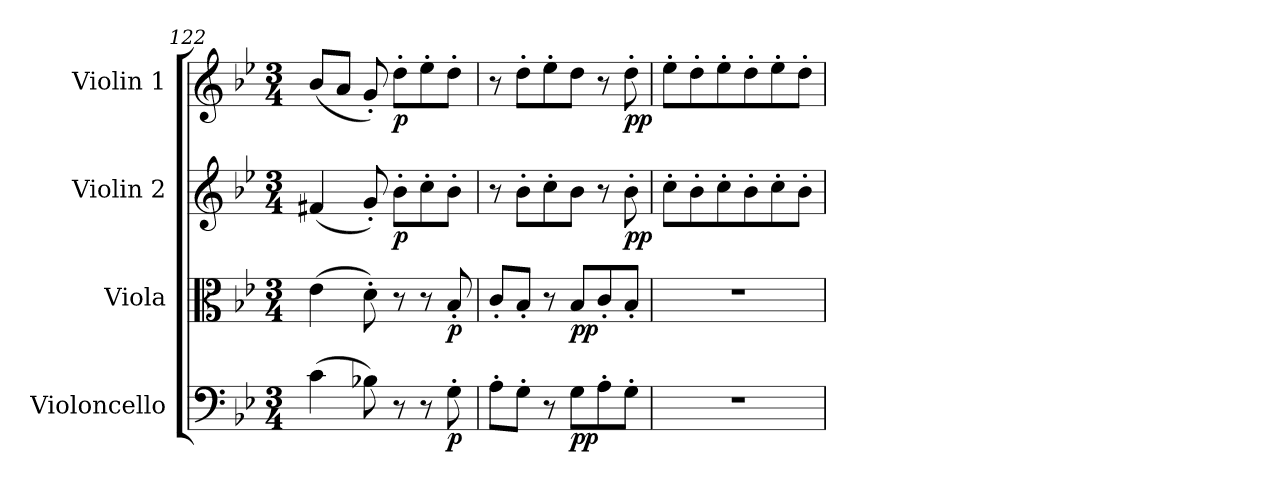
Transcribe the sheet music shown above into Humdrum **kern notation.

**kern	**dynam	**kern	**dynam	**kern	**dynam	**kern	**dynam
*part4	*part4	*part3	*part3	*part2	*part2	*part1	*part1
*staff4	*staff4	*staff3	*staff3	*staff2	*staff2	*staff1	*staff1
*I"Violoncello	*	*I"Viola	*	*I"Violin 2	*	*I"Violin 1	*
*I'Vc	*	*I'Vla	*	*I'Vln	*	*I'Vln	*
*clefF4	*	*clefC3	*	*clefG2	*	*clefG2	*
*k[b-e-]	*	*k[b-e-]	*	*k[b-e-]	*	*k[b-e-]	*
*M3/4	*	*M3/4	*	*M3/4	*	*M3/4	*
=122	=122	=122	=122	=122	=122	=122	=122
(>4c\	.	(>4e-\	.	(<4f#X/	.	(<8b-/L	.
.	.	.	.	.	.	8a/J	.
8B-X\)	.	8d'\)	.	8g'/)	.	8g'/)	.
!	!	!	!	!	!LO:DY:b	!	!LO:DY:b
8r	.	8r	.	8b-'\L	p	8dd'\L	p
8r	.	8r	.	8cc'\	.	8ee-'\	.
!	!LO:DY:b	!	!LO:DY:b	!	!	!	!
8G'\	p	8B-'/	p	8b-'\J	.	8dd'\J	.
=123	=123	=123	=123	=123	=123	=123	=123
8A'\L	.	8c'/L	.	8r	.	8r	.
8G'\J	.	8B-'/J	.	8b-'\L	.	8dd'\L	.
8r	.	8r	.	8cc'\	.	8ee-'\	.
!	!LO:DY:b	!	!LO:DY:b	!	!	!	!
8G\L	pp	8B-/L	pp	8b-\J	.	8dd\J	.
8A'\	.	8c'/	.	8r	.	8r	.
!	!	!	!	!	!LO:DY:b	!	!LO:DY:b
8G'\J	.	8B-'/J	.	8b-'\	pp	8dd'\	pp
!!LO:LB:g=z
=124	=124	=124	=124	=124	=124	=124	=124
2.r	.	2.r	.	8cc'\L	.	8ee-'\L	.
.	.	.	.	8b-'\	.	8dd'\	.
.	.	.	.	8cc'\	.	8ee-'\	.
.	.	.	.	8b-'\	.	8dd'\	.
.	.	.	.	8cc'\	.	8ee-'\	.
.	.	.	.	8b-'\J	.	8dd'\J	.
=	=	=	=	=	=	=	=
*-	*-	*-	*-	*-	*-	*-	*-
